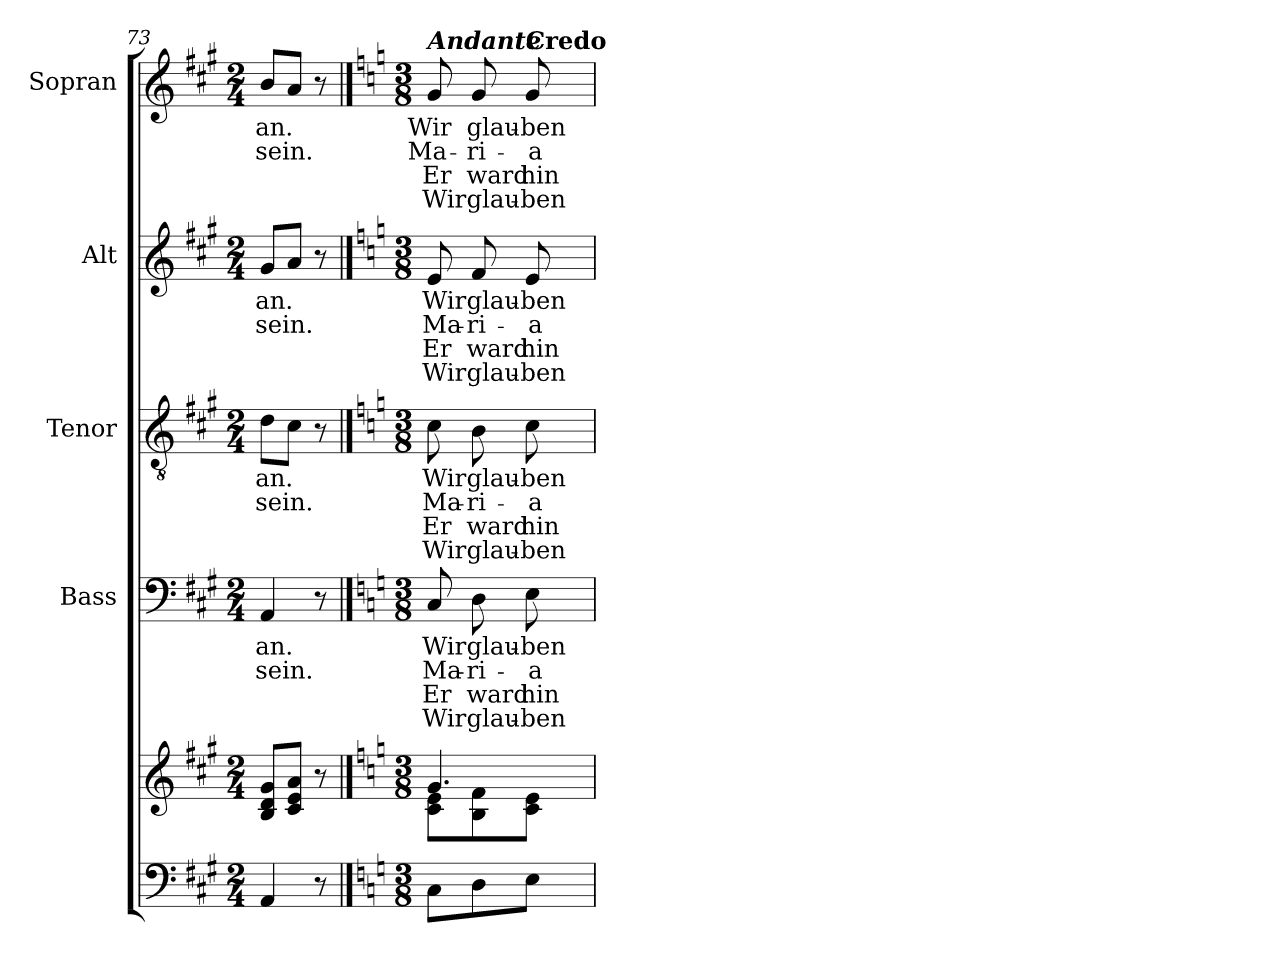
**kern	**kern	**kern	**text	**text	**text	**text	**kern	**text	**text	**text	**text	**kern	**text	**text	**text	**text	**kern	**text	**text	**text	**text
*part5	*part5	*part4	*part4	*part4	*part4	*part4	*part3	*part3	*part3	*part3	*part3	*part2	*part2	*part2	*part2	*part2	*part1	*part1	*part1	*part1	*part1
*staff6	*staff5	*staff4	*staff4	*staff4	*staff4	*staff4	*staff3	*staff3	*staff3	*staff3	*staff3	*staff2	*staff2	*staff2	*staff2	*staff2	*staff1	*staff1	*staff1	*staff1	*staff1
*	*	*I"Bass	*	*	*	*	*I"Tenor	*	*	*	*	*I"Alt	*	*	*	*	*I"Sopran	*	*	*	*
*	*	*I'B.	*	*	*	*	*I'T.	*	*	*	*	*I'A.	*	*	*	*	*I'S.	*	*	*	*
*clefF4	*clefG2	*clefF4	*	*	*	*	*clefGv2	*	*	*	*	*clefG2	*	*	*	*	*clefG2	*	*	*	*
*k[f#c#g#]	*k[f#c#g#]	*k[f#c#g#]	*	*	*	*	*k[f#c#g#]	*	*	*	*	*k[f#c#g#]	*	*	*	*	*k[f#c#g#]	*	*	*	*
*A:	*A:	*A:	*	*	*	*	*A:	*	*	*	*	*A:	*	*	*	*	*A:	*	*	*	*
*M2/4	*M2/4	*M2/4	*	*	*	*	*M2/4	*	*	*	*	*M2/4	*	*	*	*	*M2/4	*	*	*	*
=73	=73	=73	=73	=73	=73	=73	=73	=73	=73	=73	=73	=73	=73	=73	=73	=73	=73	=73	=73	=73	=73
!	!	!	!LO:LY:b	!LO:LY:b	!	!	!	!LO:LY:b	!LO:LY:b	!	!	!	!LO:LY:b	!LO:LY:b	!	!	!	!LO:LY:b	!LO:LY:b	!	!
4AA/	8B/ 8d/ 8g#/L	4AA/	an.	sein.	.	.	8d\L	an.	sein.	.	.	8g#/L	an.	sein.	.	.	8b/L	an.	sein.	.	.
.	8c#/ 8e/ 8a/J	.	.	.	.	.	8c#\J	.	.	.	.	8a/J	.	.	.	.	8a/J	.	.	.	.
8r	8r	8r	.	.	.	.	8r	.	.	.	.	8r	.	.	.	.	8r	.	.	.	.
!!LO:PB:g=z
==74	==74	==74	==74	==74	==74	==74	==74	==74	==74	==74	==74	==74	==74	==74	==74	==74	==74	==74	==74	==74	==74
*k[]	*k[]	*k[]	*	*	*	*	*k[]	*	*	*	*	*k[]	*	*	*	*	*k[]	*	*	*	*
*C:	*C:	*C:	*	*	*	*	*C:	*	*	*	*	*C:	*	*	*	*	*C:	*	*	*	*
*M3/8	*M3/8	*M3/8	*	*	*	*	*M3/8	*	*	*	*	*M3/8	*	*	*	*	*M3/8	*	*	*	*
*	*^	*	*	*	*	*	*	*	*	*	*	*	*	*	*	*	*	*	*	*	*
!	!	!	!	!	!	!	!	!	!	!	!	!	!	!	!	!	!	!LO:TX:a:Bi:t=Andante	!	!	!	!
!	!	!	!	!LO:LY:b	!LO:LY:b	!LO:LY:b	!LO:LY:b	!	!LO:LY:b	!LO:LY:b	!LO:LY:b	!LO:LY:b	!	!LO:LY:b	!LO:LY:b	!LO:LY:b	!LO:LY:b	!	!LO:LY:b	!LO:LY:b	!LO:LY:b	!LO:LY:b
8C\L	4.g/	8c\ 8e\L	8C/	Wir	Ma-	Er	Wir	8c\	Wir	Ma-	Er	Wir	8e/	Wir	Ma-	Er	Wir	8g/	Wir	Ma-	Er	Wir
!	!	!	!	!LO:LY:b	!LO:LY:b	!LO:LY:b	!LO:LY:b	!	!LO:LY:b	!LO:LY:b	!LO:LY:b	!LO:LY:b	!	!LO:LY:b	!LO:LY:b	!LO:LY:b	!LO:LY:b	!	!LO:LY:b	!LO:LY:b	!LO:LY:b	!LO:LY:b
8D\	.	8B\ 8f\	8D\	glau-	-ri-	ward	glau-	8B\	glau-	-ri-	ward	glau-	8f/	glau-	-ri-	ward	glau-	8g/	glau-	-ri-	ward	glau-
!	!	!	!	!	!	!	!	!	!	!	!	!	!	!	!	!	!	!LO:TX:a:B:t=Credo	!	!	!	!
!	!	!	!	!LO:LY:b	!LO:LY:b	!LO:LY:b	!LO:LY:b	!	!LO:LY:b	!LO:LY:b	!LO:LY:b	!LO:LY:b	!	!LO:LY:b	!LO:LY:b	!LO:LY:b	!LO:LY:b	!	!LO:LY:b	!LO:LY:b	!LO:LY:b	!LO:LY:b
8E\J	.	8c\ 8e\J	8E\	-ben	-a	hin-	-ben	8c\	-ben	-a	hin-	-ben	8e/	-ben	-a	hin-	-ben	8g/	-ben	-a	hin-	-ben
*	*v	*v	*	*	*	*	*	*	*	*	*	*	*	*	*	*	*	*	*	*	*	*
=	=	=	=	=	=	=	=	=	=	=	=	=	=	=	=	=	=	=	=	=	=
*-	*-	*-	*-	*-	*-	*-	*-	*-	*-	*-	*-	*-	*-	*-	*-	*-	*-	*-	*-	*-	*-
